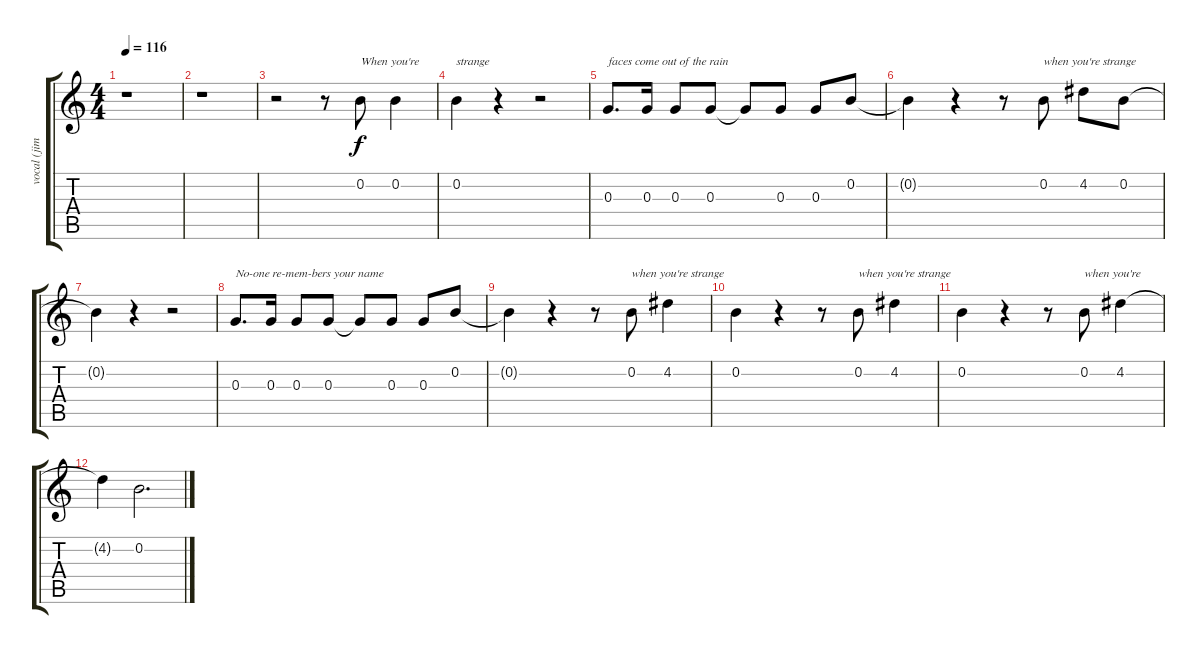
\track ("vocal (jim)" "vocal (jim") {instrument acousticguitarnylon}
\staff {score tabs}
\tuning (E4 B3 G3 D3 A2 E2) {hide}
\ts (4 4)
\tempo 116
\clef g2
\ks c
r.1{dy f} |
r.1 |
r.2 r.8 0.2.8{txt "When you're"} 0.2.4 |
0.2.4{txt "strange"} r.4 r.2 |
0.3.8{d txt "faces come out of the rain"} 0.3.16 0.3.8 0.3.8 0.3{t}.8 0.3.8 0.3.8 0.2.8 |
0.2{t}.4 r.4 r.8 0.2.8{txt "when you're strange"} 4.2.8 0.2.8 |
0.2{t}.4 r.4 r.2 |
0.3.8{d txt "No-one re-mem-bers your name"} 0.3.16 0.3.8 0.3.8 0.3{t}.8 0.3.8 0.3.8 0.2.8 |
0.2{t}.4 r.4 r.8 0.2.8{txt "when you're strange"} 4.2.4 |
0.2.4 r.4 r.8 0.2.8{txt "when you're strange"} 4.2.4 |
0.2.4 r.4 r.8 0.2.8{txt "when you're"} 4.2.4 |
4.2{t}.4 0.2.2{d}
